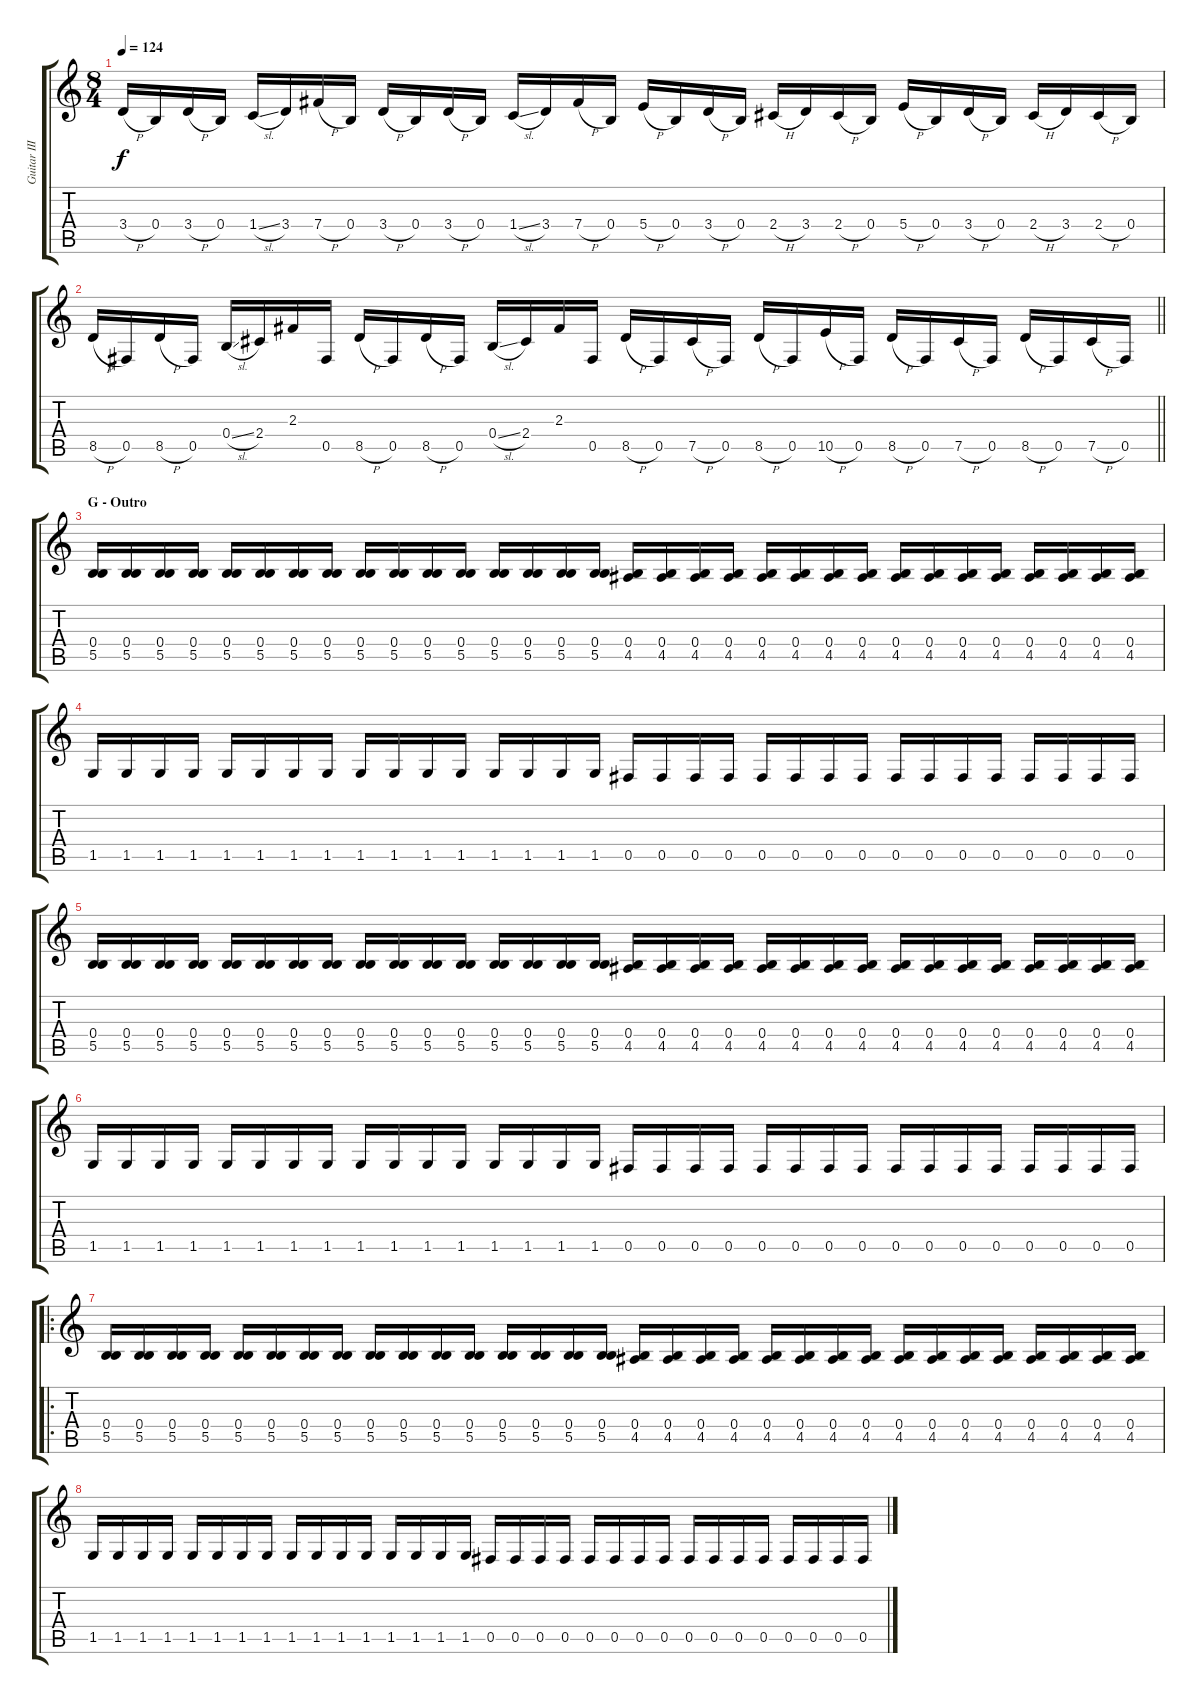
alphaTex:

\track ("Guitar III" "Guitar III") {instrument distortionguitar}
\staff {score tabs}
\tuning (Db4 Ab3 E3 B2 Gb2 B1) {hide}
\ts (8 4)
\tempo 124
\clef g2
\ks c
3.4{h}.16{dy f} 0.4.16 3.4{h}.16 0.4.16 1.4{sl}.16 3.4.16 7.4{h}.16 0.4.16 3.4{h}.16 0.4.16 3.4{h}.16 0.4.16 1.4{sl}.16 3.4.16 7.4{h}.16 0.4.16 5.4{h}.16 0.4.16 3.4{h}.16 0.4.16 2.4{h}.16 3.4.16 2.4{h}.16 0.4.16 5.4{h}.16 0.4.16 3.4{h}.16 0.4.16 2.4{h}.16 3.4.16 2.4{h}.16 0.4.16 |
\barLineRight lightlight
8.5{h}.16 0.5.16 8.5{h}.16 0.5.16 0.4{sl}.16 2.4.16 2.3.16 0.5.16 8.5{h}.16 0.5.16 8.5{h}.16 0.5.16 0.4{sl}.16 2.4.16 2.3.16 0.5.16 8.5{h}.16 0.5.16 7.5{h}.16 0.5.16 8.5{h}.16 0.5.16 10.5{h}.16 0.5.16 8.5{h}.16 0.5.16 7.5{h}.16 0.5.16 8.5{h}.16 0.5.16 7.5{h}.16 0.5.16 |
\section ("" "G - Outro")
(0.4 5.5).16 (0.4 5.5).16 (0.4 5.5).16 (0.4 5.5).16 (0.4 5.5).16 (0.4 5.5).16 (0.4 5.5).16 (0.4 5.5).16 (0.4 5.5).16 (0.4 5.5).16 (0.4 5.5).16 (0.4 5.5).16 (0.4 5.5).16 (0.4 5.5).16 (0.4 5.5).16 (0.4 5.5).16 (0.4 4.5).16 (0.4 4.5).16 (0.4 4.5).16 (0.4 4.5).16 (0.4 4.5).16 (0.4 4.5).16 (0.4 4.5).16 (0.4 4.5).16 (0.4 4.5).16 (0.4 4.5).16 (0.4 4.5).16 (0.4 4.5).16 (0.4 4.5).16 (0.4 4.5).16 (0.4 4.5).16 (0.4 4.5).16 |
1.5.16 1.5.16 1.5.16 1.5.16 1.5.16 1.5.16 1.5.16 1.5.16 1.5.16 1.5.16 1.5.16 1.5.16 1.5.16 1.5.16 1.5.16 1.5.16 0.5.16 0.5.16 0.5.16 0.5.16 0.5.16 0.5.16 0.5.16 0.5.16 0.5.16 0.5.16 0.5.16 0.5.16 0.5.16 0.5.16 0.5.16 0.5.16 |
(0.4 5.5).16 (0.4 5.5).16 (0.4 5.5).16 (0.4 5.5).16 (0.4 5.5).16 (0.4 5.5).16 (0.4 5.5).16 (0.4 5.5).16 (0.4 5.5).16 (0.4 5.5).16 (0.4 5.5).16 (0.4 5.5).16 (0.4 5.5).16 (0.4 5.5).16 (0.4 5.5).16 (0.4 5.5).16 (0.4 4.5).16 (0.4 4.5).16 (0.4 4.5).16 (0.4 4.5).16 (0.4 4.5).16 (0.4 4.5).16 (0.4 4.5).16 (0.4 4.5).16 (0.4 4.5).16 (0.4 4.5).16 (0.4 4.5).16 (0.4 4.5).16 (0.4 4.5).16 (0.4 4.5).16 (0.4 4.5).16 (0.4 4.5).16 |
1.5.16 1.5.16 1.5.16 1.5.16 1.5.16 1.5.16 1.5.16 1.5.16 1.5.16 1.5.16 1.5.16 1.5.16 1.5.16 1.5.16 1.5.16 1.5.16 0.5.16 0.5.16 0.5.16 0.5.16 0.5.16 0.5.16 0.5.16 0.5.16 0.5.16 0.5.16 0.5.16 0.5.16 0.5.16 0.5.16 0.5.16 0.5.16 |
\ro
(0.4 5.5).16 (0.4 5.5).16 (0.4 5.5).16 (0.4 5.5).16 (0.4 5.5).16 (0.4 5.5).16 (0.4 5.5).16 (0.4 5.5).16 (0.4 5.5).16 (0.4 5.5).16 (0.4 5.5).16 (0.4 5.5).16 (0.4 5.5).16 (0.4 5.5).16 (0.4 5.5).16 (0.4 5.5).16 (0.4 4.5).16 (0.4 4.5).16 (0.4 4.5).16 (0.4 4.5).16 (0.4 4.5).16 (0.4 4.5).16 (0.4 4.5).16 (0.4 4.5).16 (0.4 4.5).16 (0.4 4.5).16 (0.4 4.5).16 (0.4 4.5).16 (0.4 4.5).16 (0.4 4.5).16 (0.4 4.5).16 (0.4 4.5).16 |
1.5.16 1.5.16 1.5.16 1.5.16 1.5.16 1.5.16 1.5.16 1.5.16 1.5.16 1.5.16 1.5.16 1.5.16 1.5.16 1.5.16 1.5.16 1.5.16 0.5.16 0.5.16 0.5.16 0.5.16 0.5.16 0.5.16 0.5.16 0.5.16 0.5.16 0.5.16 0.5.16 0.5.16 0.5.16 0.5.16 0.5.16 0.5.16
